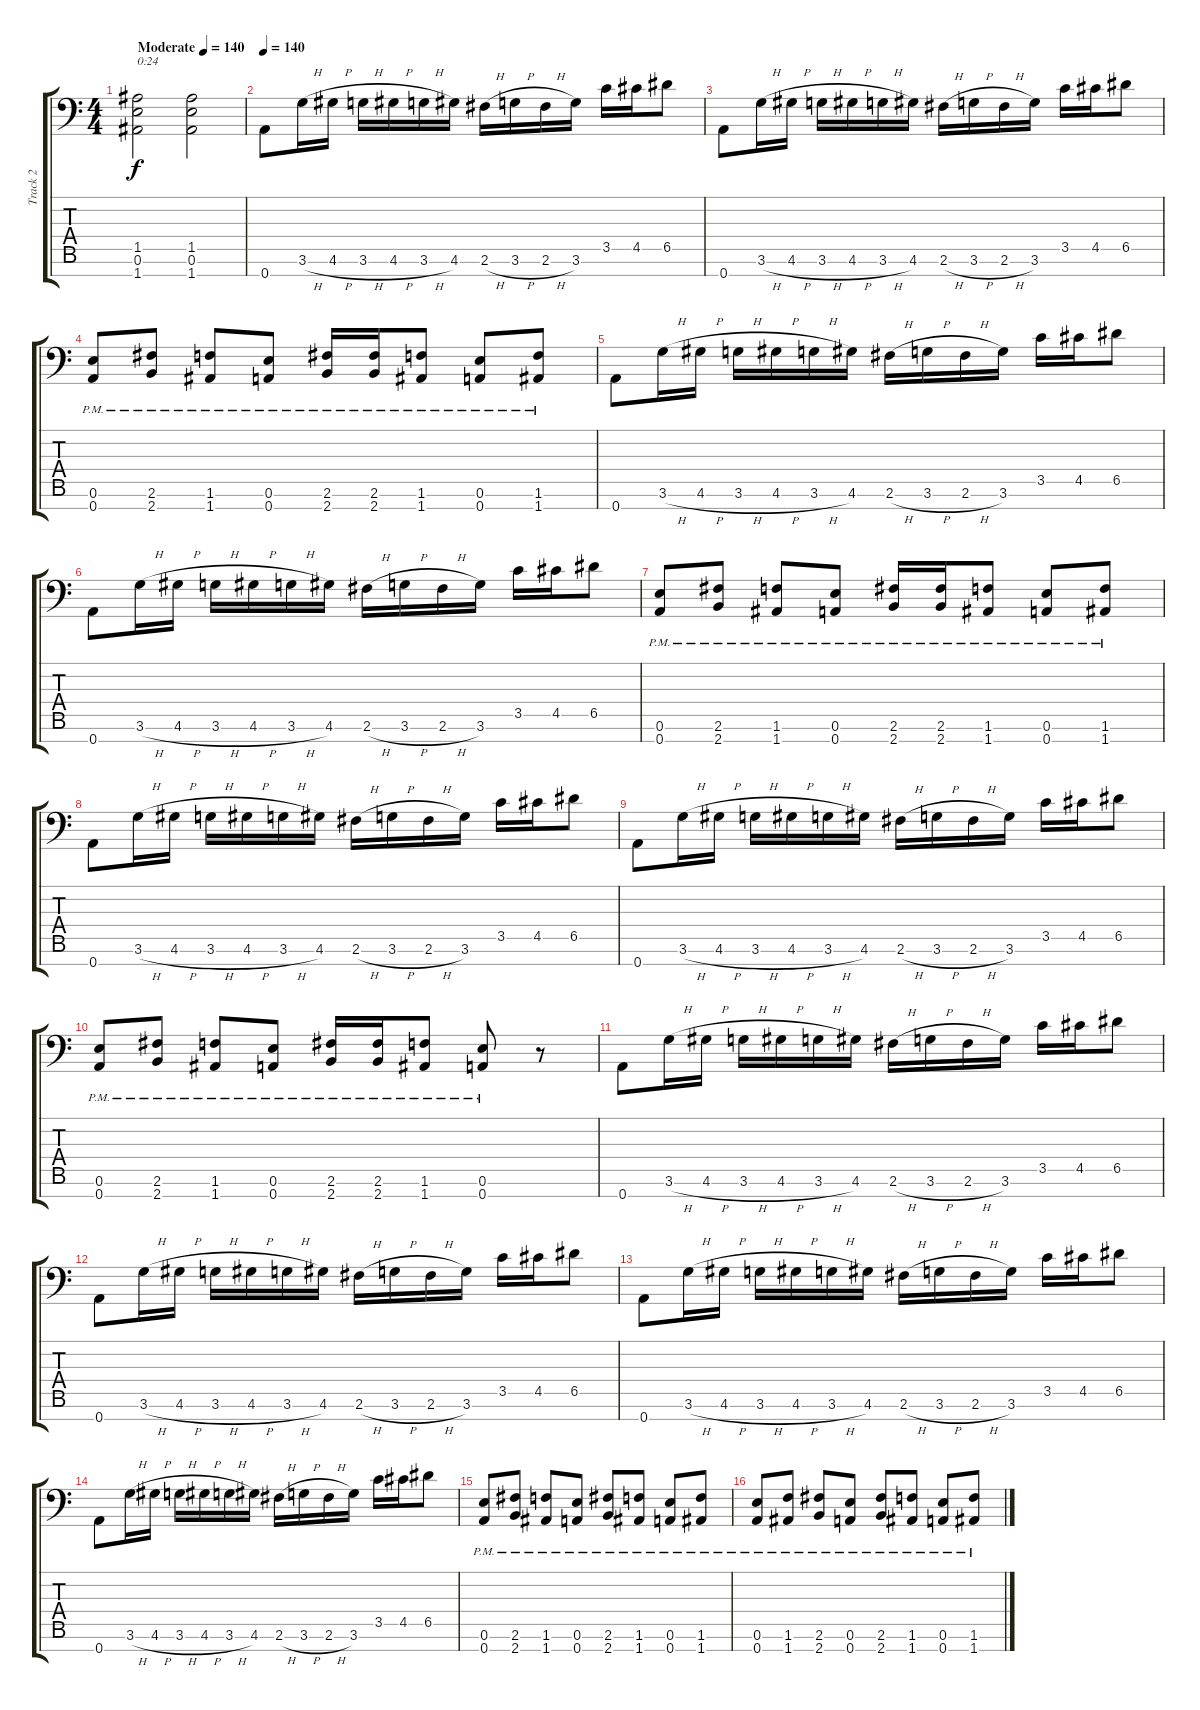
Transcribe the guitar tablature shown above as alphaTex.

\track ("Track 2" "Track 2") {instrument distortionguitar}
\staff {score tabs}
\tuning (E4 B3 G3 D3 A2 E2 A1) {hide}
\ts (4 4)
\tempo (140 "Moderate")
\tempo 120
\tempo (140 "Moderate")
\clef f4
\ks c
(1.5 0.6 1.7).2{txt "0:24" dy f instrument distortionguitar} (1.5 0.6 1.7).2 |
\tempo 140
0.7.8 3.6{h}.16 4.6{h}.16 3.6{h}.16 4.6{h}.16 3.6{h}.16 4.6.16 2.6{h}.16 3.6{h}.16 2.6{h}.16 3.6.16 3.5.16 4.5.16 6.5.8 |
0.7.8 3.6{h}.16 4.6{h}.16 3.6{h}.16 4.6{h}.16 3.6{h}.16 4.6.16 2.6{h}.16 3.6{h}.16 2.6{h}.16 3.6.16 3.5.16 4.5.16 6.5.8 |
(0.6{pm} 0.7{pm}).8 (2.6{pm} 2.7{pm}).8 (1.6{pm} 1.7{pm}).8 (0.6{pm} 0.7{pm}).8 (2.6{pm} 2.7{pm}).16 (2.6{pm} 2.7{pm}).16 (1.6{pm} 1.7{pm}).8 (0.6{pm} 0.7{pm}).8 (1.6{pm} 1.7{pm}).8 |
0.7.8 3.6{h}.16 4.6{h}.16 3.6{h}.16 4.6{h}.16 3.6{h}.16 4.6.16 2.6{h}.16 3.6{h}.16 2.6{h}.16 3.6.16 3.5.16 4.5.16 6.5.8 |
0.7.8 3.6{h}.16 4.6{h}.16 3.6{h}.16 4.6{h}.16 3.6{h}.16 4.6.16 2.6{h}.16 3.6{h}.16 2.6{h}.16 3.6.16 3.5.16 4.5.16 6.5.8 |
(0.6{pm} 0.7{pm}).8 (2.6{pm} 2.7{pm}).8 (1.6{pm} 1.7{pm}).8 (0.6{pm} 0.7{pm}).8 (2.6{pm} 2.7{pm}).16 (2.6{pm} 2.7{pm}).16 (1.6{pm} 1.7{pm}).8 (0.6{pm} 0.7{pm}).8 (1.6{pm} 1.7{pm}).8 |
0.7.8 3.6{h}.16 4.6{h}.16 3.6{h}.16 4.6{h}.16 3.6{h}.16 4.6.16 2.6{h}.16 3.6{h}.16 2.6{h}.16 3.6.16 3.5.16 4.5.16 6.5.8 |
0.7.8 3.6{h}.16 4.6{h}.16 3.6{h}.16 4.6{h}.16 3.6{h}.16 4.6.16 2.6{h}.16 3.6{h}.16 2.6{h}.16 3.6.16 3.5.16 4.5.16 6.5.8 |
(0.6{pm} 0.7{pm}).8 (2.6{pm} 2.7{pm}).8 (1.6{pm} 1.7{pm}).8 (0.6{pm} 0.7{pm}).8 (2.6{pm} 2.7{pm}).16 (2.6{pm} 2.7{pm}).16 (1.6{pm} 1.7{pm}).8 (0.6{pm} 0.7{pm}).8 r.8 |
0.7.8 3.6{h}.16 4.6{h}.16 3.6{h}.16 4.6{h}.16 3.6{h}.16 4.6.16 2.6{h}.16 3.6{h}.16 2.6{h}.16 3.6.16 3.5.16 4.5.16 6.5.8 |
0.7.8 3.6{h}.16 4.6{h}.16 3.6{h}.16 4.6{h}.16 3.6{h}.16 4.6.16 2.6{h}.16 3.6{h}.16 2.6{h}.16 3.6.16 3.5.16 4.5.16 6.5.8 |
0.7.8 3.6{h}.16 4.6{h}.16 3.6{h}.16 4.6{h}.16 3.6{h}.16 4.6.16 2.6{h}.16 3.6{h}.16 2.6{h}.16 3.6.16 3.5.16 4.5.16 6.5.8 |
0.7.8 3.6{h}.16 4.6{h}.16 3.6{h}.16 4.6{h}.16 3.6{h}.16 4.6.16 2.6{h}.16 3.6{h}.16 2.6{h}.16 3.6.16 3.5.16 4.5.16 6.5.8 |
(0.6{pm} 0.7{pm}).8 (2.6{pm} 2.7{pm}).8 (1.6{pm} 1.7{pm}).8 (0.6{pm} 0.7{pm}).8 (2.6{pm} 2.7{pm}).8 (1.6{pm} 1.7{pm}).8 (0.6{pm} 0.7{pm}).8 (1.6{pm} 1.7{pm}).8 |
(0.6{pm} 0.7{pm}).8 (1.6{pm} 1.7{pm}).8 (2.6{pm} 2.7{pm}).8 (0.6{pm} 0.7{pm}).8 (2.6{pm} 2.7{pm}).8 (1.6{pm} 1.7{pm}).8 (0.6{pm} 0.7{pm}).8 (1.6{pm} 1.7{pm}).8
